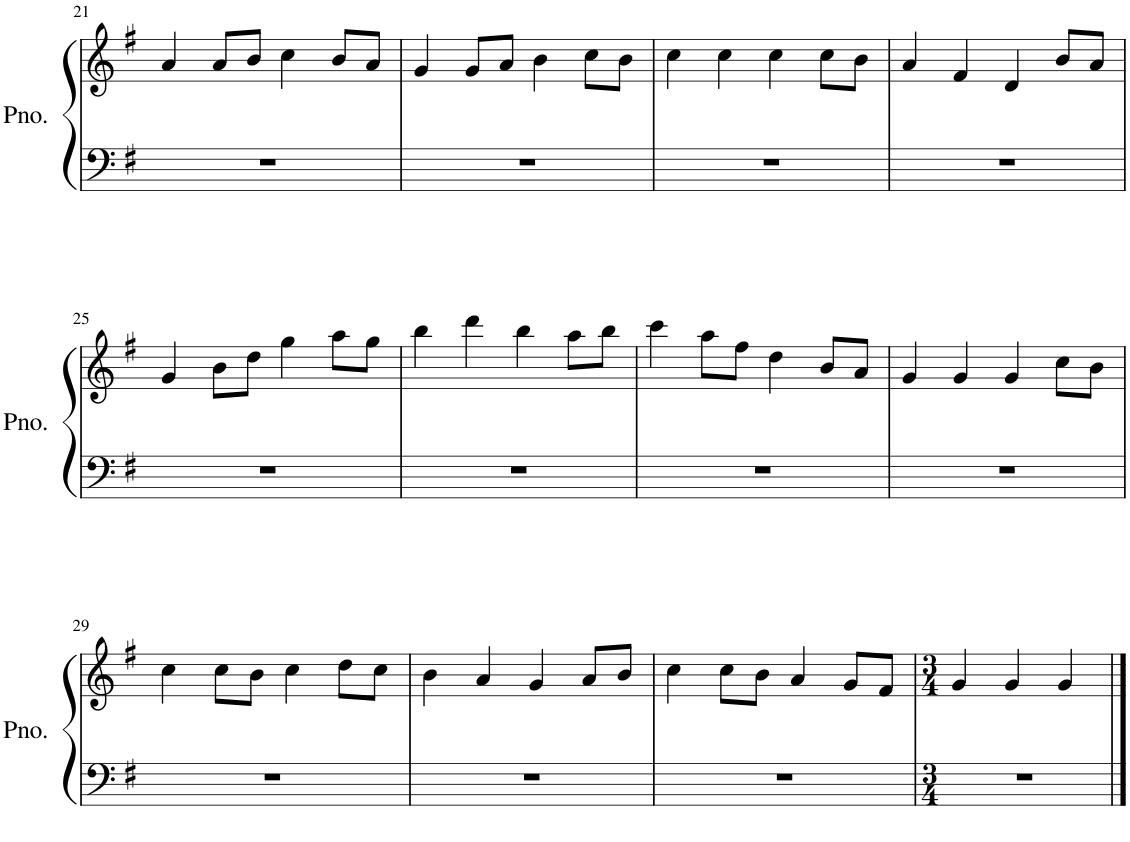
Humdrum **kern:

**kern	**kern
*part1	*part1
*staff2	*staff1
*I"Piano	*
*I'Pno.	*
!!LO:PB:g=z
*clefF4	*clefG2
*k[f#]	*k[f#]
*M4/4	*M4/4
=21	=21
1r	4a/
.	8a/L
.	8b/J
.	4cc\
.	8b/L
.	8a/J
=22	=22
1r	4g/
.	8g/L
.	8a/J
.	4b\
.	8cc\L
.	8b\J
=23	=23
1r	4cc\
.	4cc\
.	4cc\
.	8cc\L
.	8b\J
=24	=24
1r	4a/
.	4f#/
.	4d/
.	8b/L
.	8a/J
!!LO:LB:g=z
=25	=25
1r	4g/
.	8b\L
.	8dd\J
.	4gg\
.	8aa\L
.	8gg\J
=26	=26
1r	4bb\
.	4ddd\
.	4bb\
.	8aa\L
.	8bb\J
=27	=27
1r	4ccc\
.	8aa\L
.	8ff#\J
.	4dd\
.	8b/L
.	8a/J
=28	=28
1r	4g/
.	4g/
.	4g/
.	8cc\L
.	8b\J
!!LO:LB:g=z
=29	=29
1r	4cc\
.	8cc\L
.	8b\J
.	4cc\
.	8dd\L
.	8cc\J
=30	=30
1r	4b\
.	4a/
.	4g/
.	8a/L
.	8b/J
=31	=31
1r	4cc\
.	8cc\L
.	8b\J
.	4a/
.	8g/L
.	8f#/J
=32	=32
*M3/4	*M3/4
2.r	4g/
.	4g/
.	4g/
==	==
*-	*-
